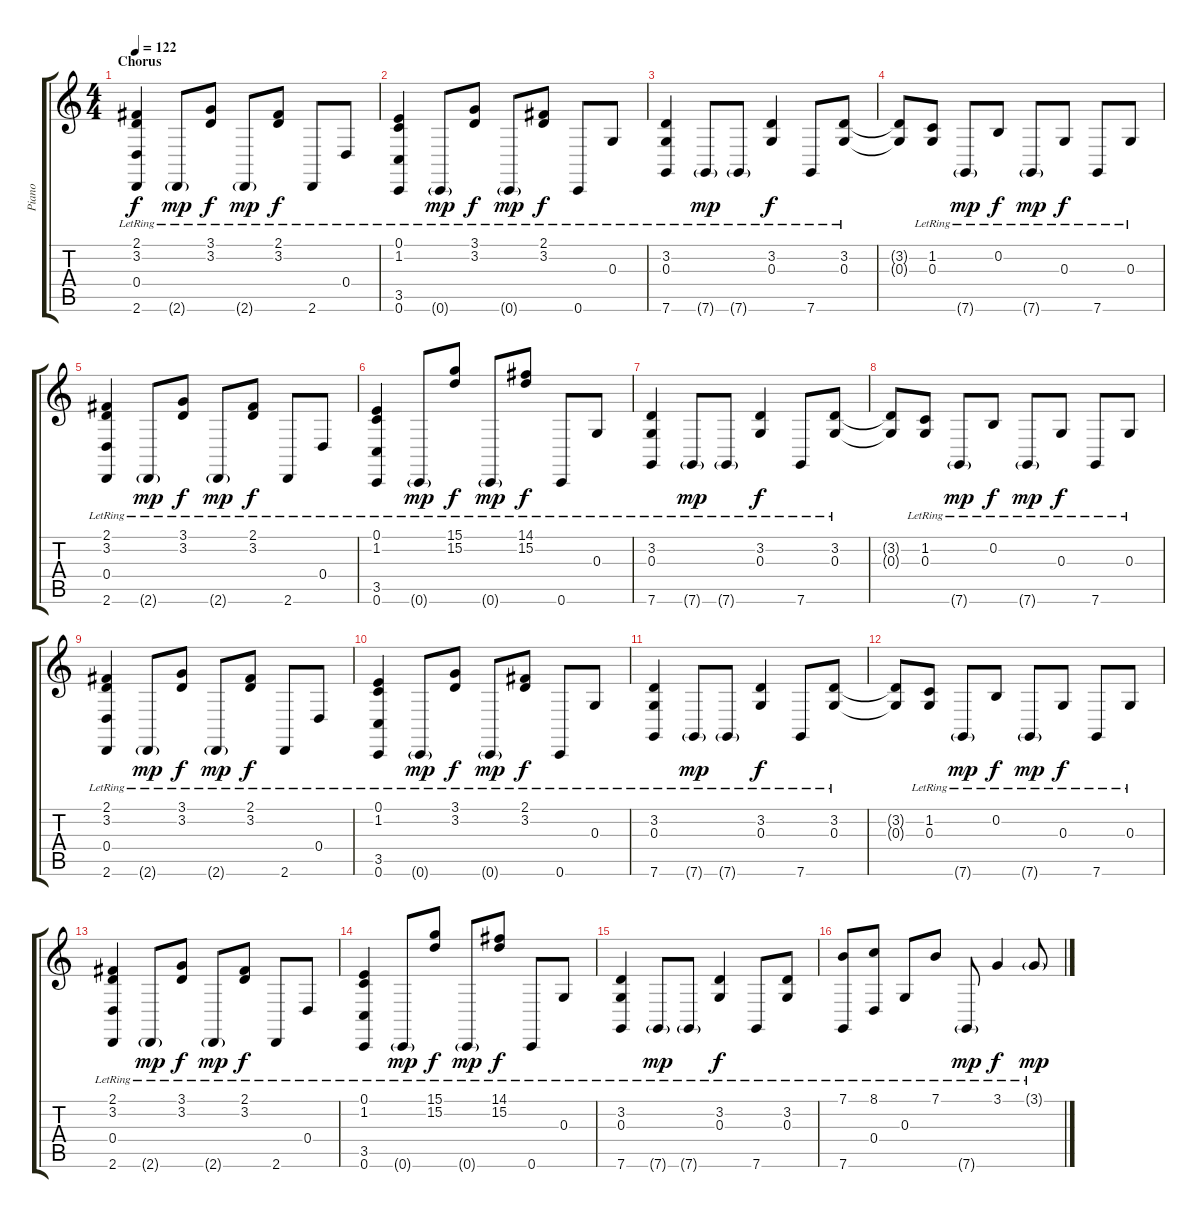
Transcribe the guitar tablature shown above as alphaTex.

\track ("Piano" "Piano") {instrument acousticgrandpiano}
\staff {score tabs}
\tuning (E4 B3 G3 D3 A2 C2) {hide}
\ts (4 4)
\section ("" "Chorus")
\tempo 122
\clef g2
\ks c
(2.1{lr} 3.2{lr} 0.4{lr} 2.6{lr}).4{dy f} 2.6{g lr}.8{dy mp} (3.1{lr} 3.2{lr}).8{dy f} 2.6{g lr}.8{dy mp} (2.1{lr} 3.2{lr}).8{dy f} 2.6{lr}.8 0.4{lr}.8 |
(0.1{lr} 1.2{lr} 3.5{lr} 0.6{lr}).4 0.6{g lr}.8{dy mp} (3.1{lr} 3.2{lr}).8{dy f} 0.6{g lr}.8{dy mp} (2.1{lr} 3.2{lr}).8{dy f} 0.6{lr}.8 0.3{lr}.8 |
(3.2{lr} 0.3{lr} 7.6{lr}).4 7.6{g lr}.8{dy mp} 7.6{g lr}.8 (3.2{lr} 0.3{lr}).4{dy f} 7.6{lr}.8 (3.2{lr} 0.3{lr}).8 |
(3.2{t} 0.3{t}).8 (1.2{lr} 0.3{lr}).8 7.6{g lr}.8{dy mp} 0.2{lr}.8{dy f} 7.6{g lr}.8{dy mp} 0.3{lr}.8{dy f} 7.6{lr}.8 0.3{lr}.8 |
(2.1{lr} 3.2{lr} 0.4{lr} 2.6{lr}).4 2.6{g lr}.8{dy mp} (3.1{lr} 3.2{lr}).8{dy f} 2.6{g lr}.8{dy mp} (2.1{lr} 3.2{lr}).8{dy f} 2.6{lr}.8 0.4{lr}.8 |
(0.1{lr} 1.2{lr} 3.5{lr} 0.6{lr}).4 0.6{g lr}.8{dy mp} (15.1{lr} 15.2{lr}).8{dy f} 0.6{g lr}.8{dy mp} (14.1{lr} 15.2{lr}).8{dy f} 0.6{lr}.8 0.3{lr}.8 |
(3.2{lr} 0.3{lr} 7.6{lr}).4 7.6{g lr}.8{dy mp} 7.6{g lr}.8 (3.2{lr} 0.3{lr}).4{dy f} 7.6{lr}.8 (3.2{lr} 0.3{lr}).8 |
(3.2{t} 0.3{t}).8 (1.2{lr} 0.3{lr}).8 7.6{g lr}.8{dy mp} 0.2{lr}.8{dy f} 7.6{g lr}.8{dy mp} 0.3{lr}.8{dy f} 7.6{lr}.8 0.3{lr}.8 |
(2.1{lr} 3.2{lr} 0.4{lr} 2.6{lr}).4 2.6{g lr}.8{dy mp} (3.1{lr} 3.2{lr}).8{dy f} 2.6{g lr}.8{dy mp} (2.1{lr} 3.2{lr}).8{dy f} 2.6{lr}.8 0.4{lr}.8 |
(0.1{lr} 1.2{lr} 3.5{lr} 0.6{lr}).4 0.6{g lr}.8{dy mp} (3.1{lr} 3.2{lr}).8{dy f} 0.6{g lr}.8{dy mp} (2.1{lr} 3.2{lr}).8{dy f} 0.6{lr}.8 0.3{lr}.8 |
(3.2{lr} 0.3{lr} 7.6{lr}).4 7.6{g lr}.8{dy mp} 7.6{g lr}.8 (3.2{lr} 0.3{lr}).4{dy f} 7.6{lr}.8 (3.2{lr} 0.3{lr}).8 |
(3.2{t} 0.3{t}).8 (1.2{lr} 0.3{lr}).8 7.6{g lr}.8{dy mp} 0.2{lr}.8{dy f} 7.6{g lr}.8{dy mp} 0.3{lr}.8{dy f} 7.6{lr}.8 0.3{lr}.8 |
(2.1{lr} 3.2{lr} 0.4{lr} 2.6{lr}).4 2.6{g lr}.8{dy mp} (3.1{lr} 3.2{lr}).8{dy f} 2.6{g lr}.8{dy mp} (2.1{lr} 3.2{lr}).8{dy f} 2.6{lr}.8 0.4{lr}.8 |
(0.1{lr} 1.2{lr} 3.5{lr} 0.6{lr}).4 0.6{g lr}.8{dy mp} (15.1{lr} 15.2{lr}).8{dy f} 0.6{g lr}.8{dy mp} (14.1{lr} 15.2{lr}).8{dy f} 0.6{lr}.8 0.3{lr}.8 |
(3.2{lr} 0.3{lr} 7.6{lr}).4 7.6{g lr}.8{dy mp} 7.6{g lr}.8 (3.2{lr} 0.3{lr}).4{dy f} 7.6{lr}.8 (3.2{lr} 0.3{lr}).8 |
(7.1{lr} 7.6{lr}).8 (8.1{lr} 0.4{lr}).8 0.3{lr}.8 7.1{lr}.8 7.6{g lr}.8{dy mp} 3.1{lr}.4{dy f} 3.1{g lr}.8{dy mp}
